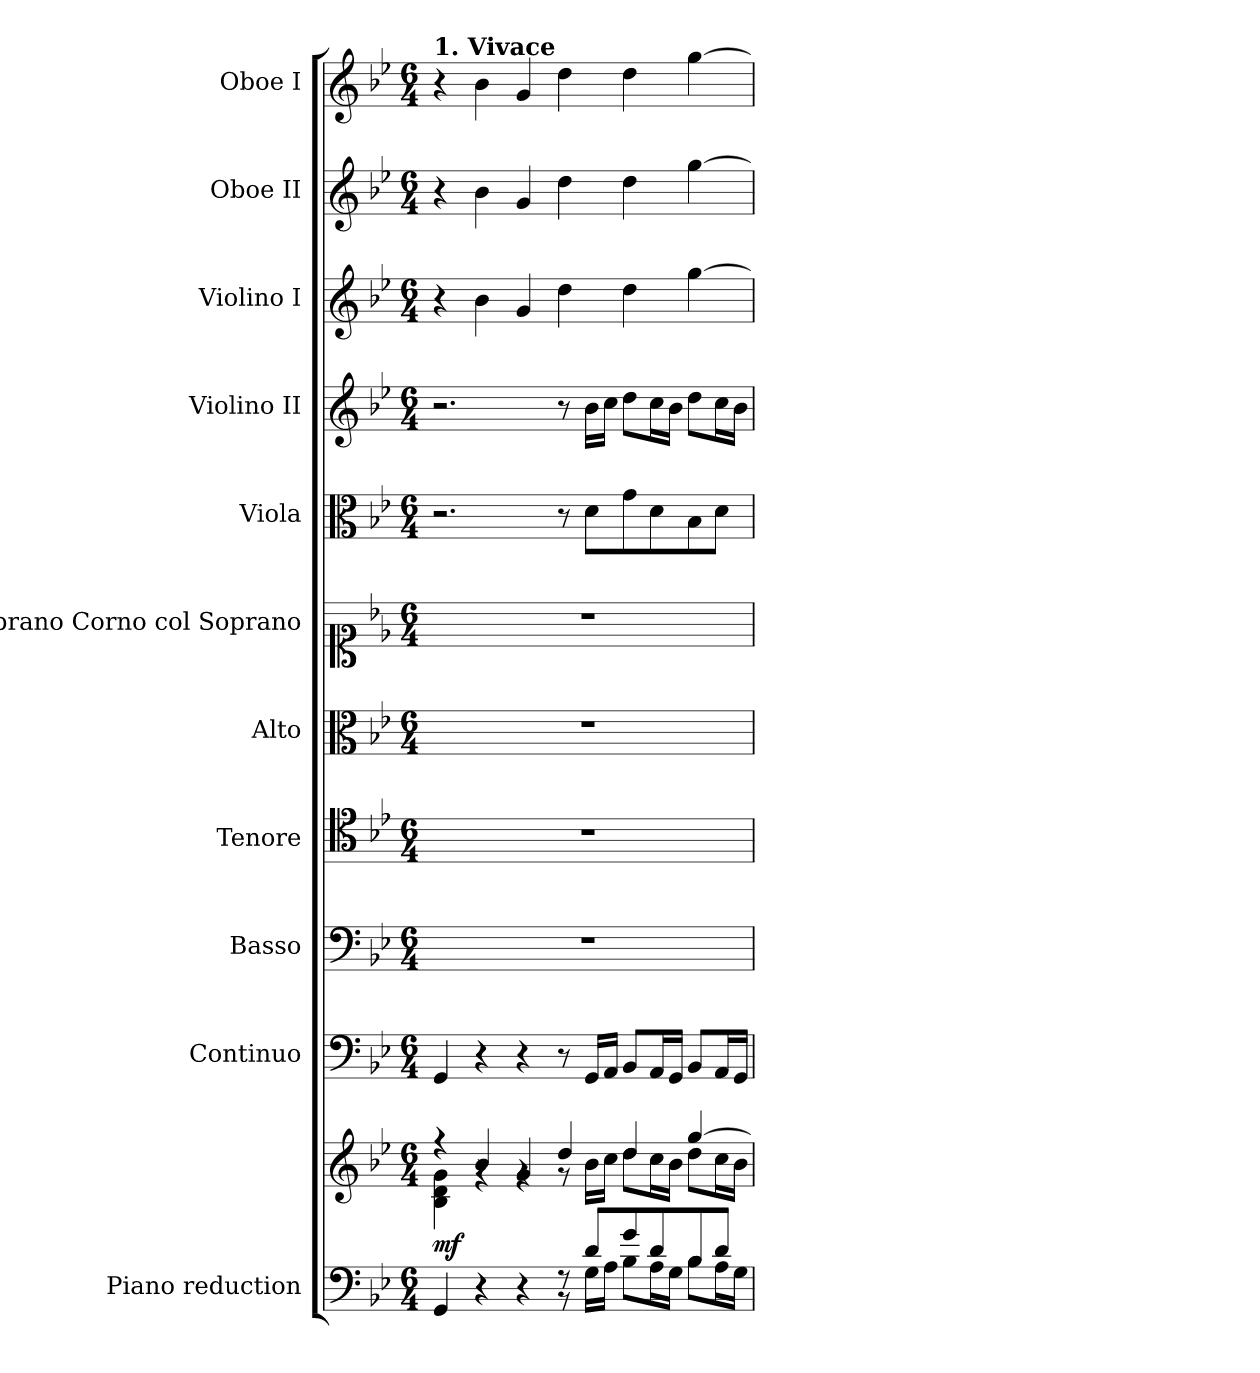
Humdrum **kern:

**kern	**kern	**dynam	**kern	**kern	**kern	**kern	**kern	**kern	**kern	**kern	**kern	**kern
*part11	*part11	*part11	*part10	*part9	*part8	*part7	*part6	*part5	*part4	*part3	*part2	*part1
*staff12	*staff11	*staff11/12	*staff10	*staff9	*staff8	*staff7	*staff6	*staff5	*staff4	*staff3	*staff2	*staff1
*I"Piano reduction	*	*	*I"Continuo	*I"Basso	*I"Tenore	*I"Alto	*I"Soprano Corno col Soprano	*I"Viola	*I"Violino II	*I"Violino I	*I"Oboe II	*I"Oboe I
*I'Pno	*	*	*	*	*	*	*	*I'Vla	*I'Vln	*I'Vln	*I'Ob	*I'Ob
*clefF4	*clefG2	*	*clefF4	*clefF4	*clefC4	*clefC3	*clefC1	*clefC3	*clefG2	*clefG2	*clefG2	*clefG2
*k[b-e-]	*k[b-e-]	*	*k[b-e-]	*k[b-e-]	*k[b-e-]	*k[b-e-]	*k[b-e-]	*k[b-e-]	*k[b-e-]	*k[b-e-]	*k[b-e-]	*k[b-e-]
*M6/4	*M6/4	*	*M6/4	*M6/4	*M6/4	*M6/4	*M6/4	*M6/4	*M6/4	*M6/4	*M6/4	*M6/4
=1	=1	=1	=1	=1	=1	=1	=1	=1	=1	=1	=1	=1
*^	*^	*	*	*	*	*	*	*	*	*	*	*
!	!	!	!	!	!	!	!	!	!	!	!	!	!	!LO:TX:a:B:t=1. Vivace
!	!	!	!	!LO:DY:b	!	!	!	!	!	!	!	!	!	!
4GG/	4ryy	4r	4B-\ 4d\ 4g\	mf	4GG/	1.r	1.r	1.r	1.r	2.r	2.r	4r	4r	4r
4r	4ryy	4b-/	4rg	.	4r	.	.	.	.	.	.	4b-\	4b-\	4b-\
4r	4ryy	4g/	4rg	.	4r	.	.	.	.	.	.	4g/	4g/	4g/
8r	8r	4dd/	8rg	.	8r	.	.	.	.	8r	8r	4dd\	4dd\	4dd\
8d/L	16G\LL	.	16b-\LL	.	16GG/LL	.	.	.	.	8d\L	16b-\LL	.	.	.
.	16A\JJ	.	16cc\JJ	.	16AA/JJ	.	.	.	.	.	16cc\JJ	.	.	.
8g/	8B-\L	4dd/	8dd\L	.	8BB-/L	.	.	.	.	8g\	8dd\L	4dd\	4dd\	4dd\
8d/	16A\L	.	16cc\L	.	16AA/L	.	.	.	.	8d\	16cc\L	.	.	.
.	16G\JJ	.	16b-\JJ	.	16GG/JJ	.	.	.	.	.	16b-\JJ	.	.	.
8B-/	8B-\L	[4gg/	8dd\L	.	8BB-/L	.	.	.	.	8B-\	8dd\L	[4gg\	[4gg\	[4gg\
8d/J	16A\L	.	16cc\L	.	16AA/L	.	.	.	.	8d\J	16cc\L	.	.	.
.	16G\JJ	.	16b-\JJ	.	16GG/JJ	.	.	.	.	.	16b-\JJ	.	.	.
*v	*v	*	*	*	*	*	*	*	*	*	*	*	*	*
*	*v	*v	*	*	*	*	*	*	*	*	*	*	*
=	=	=	=	=	=	=	=	=	=	=	=	=
*-	*-	*-	*-	*-	*-	*-	*-	*-	*-	*-	*-	*-
